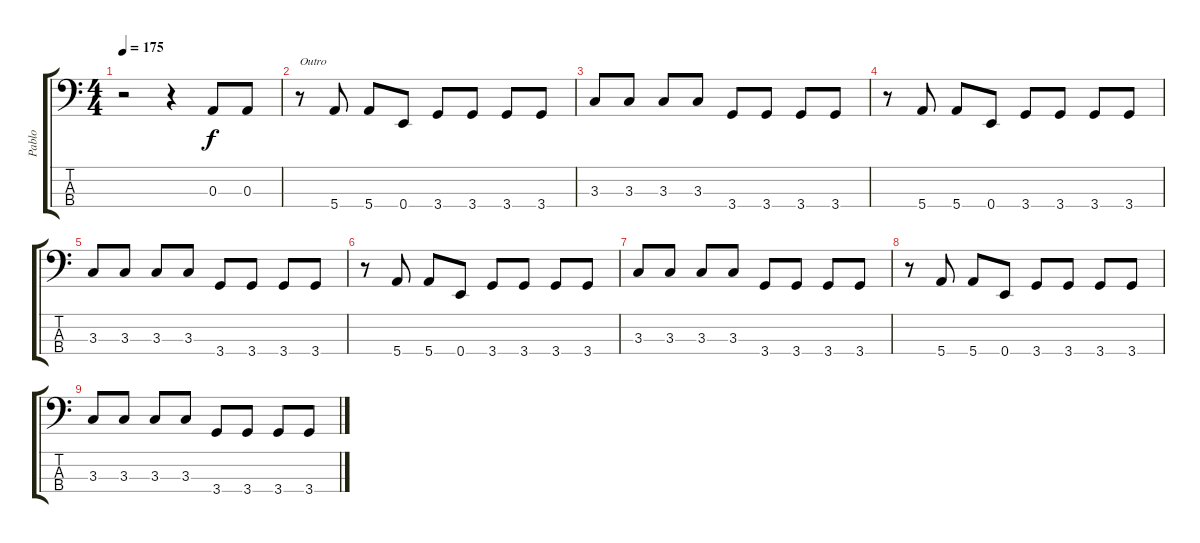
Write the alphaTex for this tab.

\track ("Pablo" "Pablo") {instrument electricbasspick}
\staff {score tabs}
\tuning (G2 D2 A1 E1) {hide}
\ts (4 4)
\tempo 175
\clef f4
\ks c
r.2{dy f} r.4 0.3.8 0.3.8 |
r.8{txt "Outro"} 5.4.8 5.4.8 0.4.8 3.4.8 3.4.8 3.4.8 3.4.8 |
3.3.8 3.3.8 3.3.8 3.3.8 3.4.8 3.4.8 3.4.8 3.4.8 |
r.8 5.4.8 5.4.8 0.4.8 3.4.8 3.4.8 3.4.8 3.4.8 |
3.3.8 3.3.8 3.3.8 3.3.8 3.4.8 3.4.8 3.4.8 3.4.8 |
r.8 5.4.8 5.4.8 0.4.8 3.4.8 3.4.8 3.4.8 3.4.8 |
3.3.8 3.3.8 3.3.8 3.3.8 3.4.8 3.4.8 3.4.8 3.4.8 |
r.8 5.4.8 5.4.8 0.4.8 3.4.8 3.4.8 3.4.8 3.4.8 |
3.3.8 3.3.8 3.3.8 3.3.8 3.4.8 3.4.8 3.4.8 3.4.8
